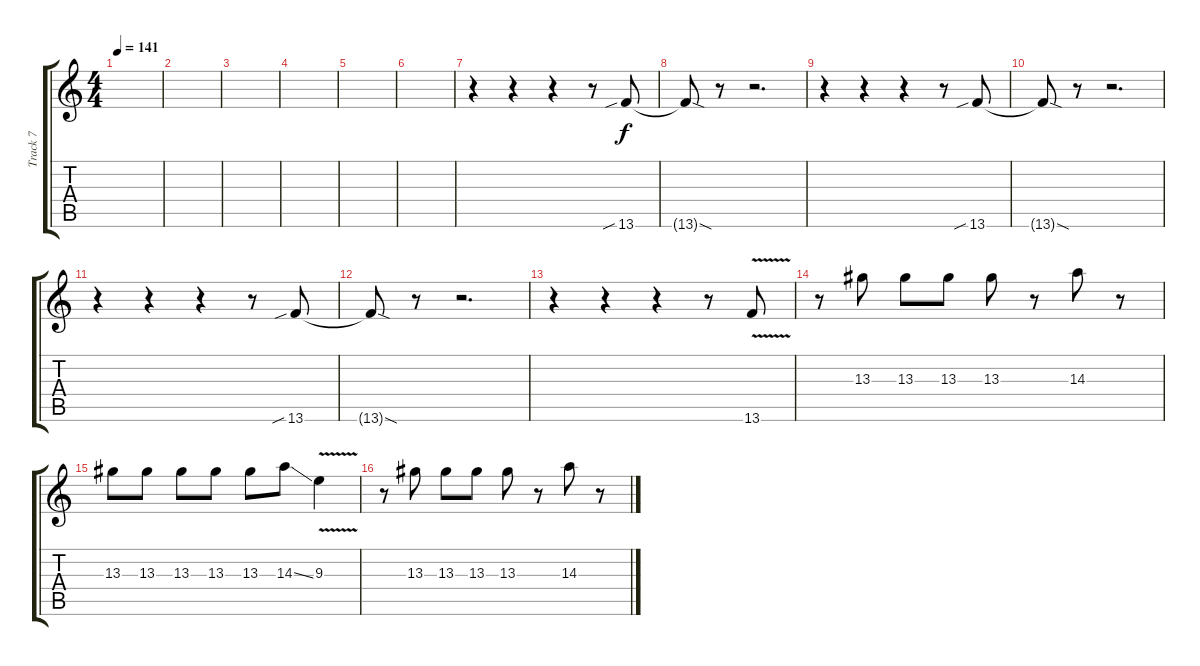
\track ("Track 7" "Track 7") {instrument overdrivenguitar}
\staff {score tabs}
\tuning (E4 B3 G3 D3 A2 E2) {hide}
\ts (4 4)
\tempo 141
\clef g2
\ks c
|
|
|
|
|
|
r.4{instrument distortionguitar} r.4 r.4 r.8 13.6{sib}.8 |
13.6{sod t}.8 r.8 r.2{d} |
r.4{instrument distortionguitar} r.4 r.4 r.8 13.6{sib}.8 |
13.6{sod t}.8 r.8 r.2{d} |
r.4{instrument distortionguitar} r.4 r.4 r.8 13.6{sib}.8 |
13.6{sod t}.8 r.8 r.2{d} |
r.4 r.4 r.4 r.8 13.6{v}.8 |
r.8{volume 8 instrument overdrivenguitar} 13.3.8 13.3.8 13.3.8 13.3.8 r.8 14.3.8 r.8 |
13.3.8 13.3.8 13.3.8 13.3.8 13.3.8 14.3{ss}.8 9.3{v}.4 |
r.8 13.3.8 13.3.8 13.3.8 13.3.8 r.8 14.3.8 r.8
